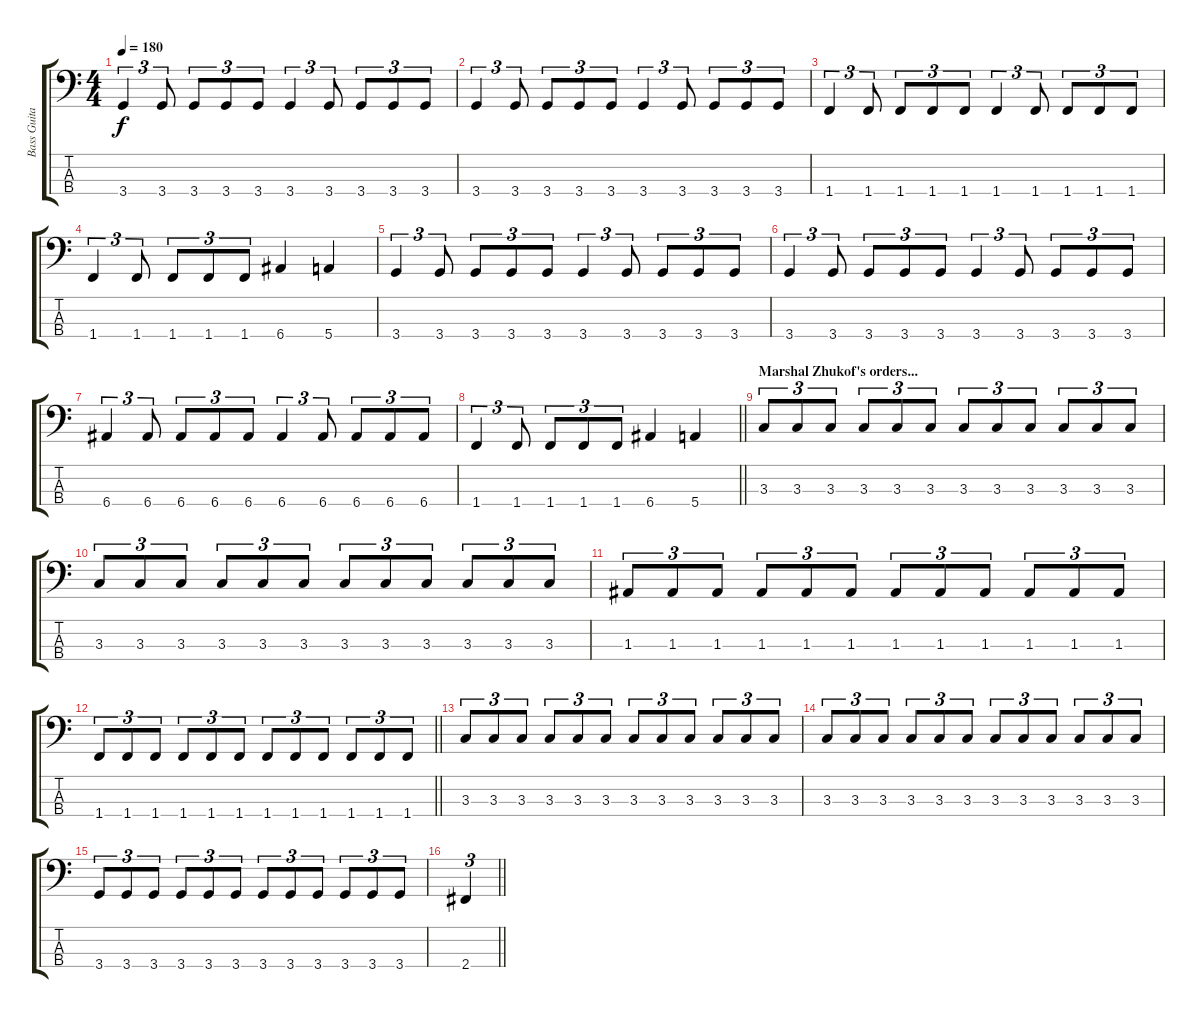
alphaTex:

\track ("Bass Guitar" "Bass Guita") {instrument electricbassfinger}
\staff {score tabs}
\tuning (G2 D2 A1 E1) {hide}
\ts (4 4)
\tempo 180
\clef f4
\ks c
3.4.4{tu (3 2) dy f} 3.4.8{tu (3 2)} 3.4.8{tu (3 2)} 3.4.8{tu (3 2)} 3.4.8{tu (3 2)} 3.4.4{tu (3 2)} 3.4.8{tu (3 2)} 3.4.8{tu (3 2)} 3.4.8{tu (3 2)} 3.4.8{tu (3 2)} |
3.4.4{tu (3 2)} 3.4.8{tu (3 2)} 3.4.8{tu (3 2)} 3.4.8{tu (3 2)} 3.4.8{tu (3 2)} 3.4.4{tu (3 2)} 3.4.8{tu (3 2)} 3.4.8{tu (3 2)} 3.4.8{tu (3 2)} 3.4.8{tu (3 2)} |
1.4.4{tu (3 2)} 1.4.8{tu (3 2)} 1.4.8{tu (3 2)} 1.4.8{tu (3 2)} 1.4.8{tu (3 2)} 1.4.4{tu (3 2)} 1.4.8{tu (3 2)} 1.4.8{tu (3 2)} 1.4.8{tu (3 2)} 1.4.8{tu (3 2)} |
1.4.4{tu (3 2)} 1.4.8{tu (3 2)} 1.4.8{tu (3 2)} 1.4.8{tu (3 2)} 1.4.8{tu (3 2)} 6.4.4 5.4.4 |
3.4.4{tu (3 2)} 3.4.8{tu (3 2)} 3.4.8{tu (3 2)} 3.4.8{tu (3 2)} 3.4.8{tu (3 2)} 3.4.4{tu (3 2)} 3.4.8{tu (3 2)} 3.4.8{tu (3 2)} 3.4.8{tu (3 2)} 3.4.8{tu (3 2)} |
3.4.4{tu (3 2)} 3.4.8{tu (3 2)} 3.4.8{tu (3 2)} 3.4.8{tu (3 2)} 3.4.8{tu (3 2)} 3.4.4{tu (3 2)} 3.4.8{tu (3 2)} 3.4.8{tu (3 2)} 3.4.8{tu (3 2)} 3.4.8{tu (3 2)} |
6.4.4{tu (3 2)} 6.4.8{tu (3 2)} 6.4.8{tu (3 2)} 6.4.8{tu (3 2)} 6.4.8{tu (3 2)} 6.4.4{tu (3 2)} 6.4.8{tu (3 2)} 6.4.8{tu (3 2)} 6.4.8{tu (3 2)} 6.4.8{tu (3 2)} |
\barLineRight lightlight
1.4.4{tu (3 2)} 1.4.8{tu (3 2)} 1.4.8{tu (3 2)} 1.4.8{tu (3 2)} 1.4.8{tu (3 2)} 6.4.4 5.4.4 |
\section ("" "Marshal Zhukof's orders...")
3.3.8{tu (3 2)} 3.3.8{tu (3 2)} 3.3.8{tu (3 2)} 3.3.8{tu (3 2)} 3.3.8{tu (3 2)} 3.3.8{tu (3 2)} 3.3.8{tu (3 2)} 3.3.8{tu (3 2)} 3.3.8{tu (3 2)} 3.3.8{tu (3 2)} 3.3.8{tu (3 2)} 3.3.8{tu (3 2)} |
3.3.8{tu (3 2)} 3.3.8{tu (3 2)} 3.3.8{tu (3 2)} 3.3.8{tu (3 2)} 3.3.8{tu (3 2)} 3.3.8{tu (3 2)} 3.3.8{tu (3 2)} 3.3.8{tu (3 2)} 3.3.8{tu (3 2)} 3.3.8{tu (3 2)} 3.3.8{tu (3 2)} 3.3.8{tu (3 2)} |
1.3.8{tu (3 2)} 1.3.8{tu (3 2)} 1.3.8{tu (3 2)} 1.3.8{tu (3 2)} 1.3.8{tu (3 2)} 1.3.8{tu (3 2)} 1.3.8{tu (3 2)} 1.3.8{tu (3 2)} 1.3.8{tu (3 2)} 1.3.8{tu (3 2)} 1.3.8{tu (3 2)} 1.3.8{tu (3 2)} |
\barLineRight lightlight
1.4.8{tu (3 2)} 1.4.8{tu (3 2)} 1.4.8{tu (3 2)} 1.4.8{tu (3 2)} 1.4.8{tu (3 2)} 1.4.8{tu (3 2)} 1.4.8{tu (3 2)} 1.4.8{tu (3 2)} 1.4.8{tu (3 2)} 1.4.8{tu (3 2)} 1.4.8{tu (3 2)} 1.4.8{tu (3 2)} |
3.3.8{tu (3 2)} 3.3.8{tu (3 2)} 3.3.8{tu (3 2)} 3.3.8{tu (3 2)} 3.3.8{tu (3 2)} 3.3.8{tu (3 2)} 3.3.8{tu (3 2)} 3.3.8{tu (3 2)} 3.3.8{tu (3 2)} 3.3.8{tu (3 2)} 3.3.8{tu (3 2)} 3.3.8{tu (3 2)} |
3.3.8{tu (3 2)} 3.3.8{tu (3 2)} 3.3.8{tu (3 2)} 3.3.8{tu (3 2)} 3.3.8{tu (3 2)} 3.3.8{tu (3 2)} 3.3.8{tu (3 2)} 3.3.8{tu (3 2)} 3.3.8{tu (3 2)} 3.3.8{tu (3 2)} 3.3.8{tu (3 2)} 3.3.8{tu (3 2)} |
3.4.8{tu (3 2)} 3.4.8{tu (3 2)} 3.4.8{tu (3 2)} 3.4.8{tu (3 2)} 3.4.8{tu (3 2)} 3.4.8{tu (3 2)} 3.4.8{tu (3 2)} 3.4.8{tu (3 2)} 3.4.8{tu (3 2)} 3.4.8{tu (3 2)} 3.4.8{tu (3 2)} 3.4.8{tu (3 2)} |
\barLineRight lightlight
2.4.4{tu (3 2)}
